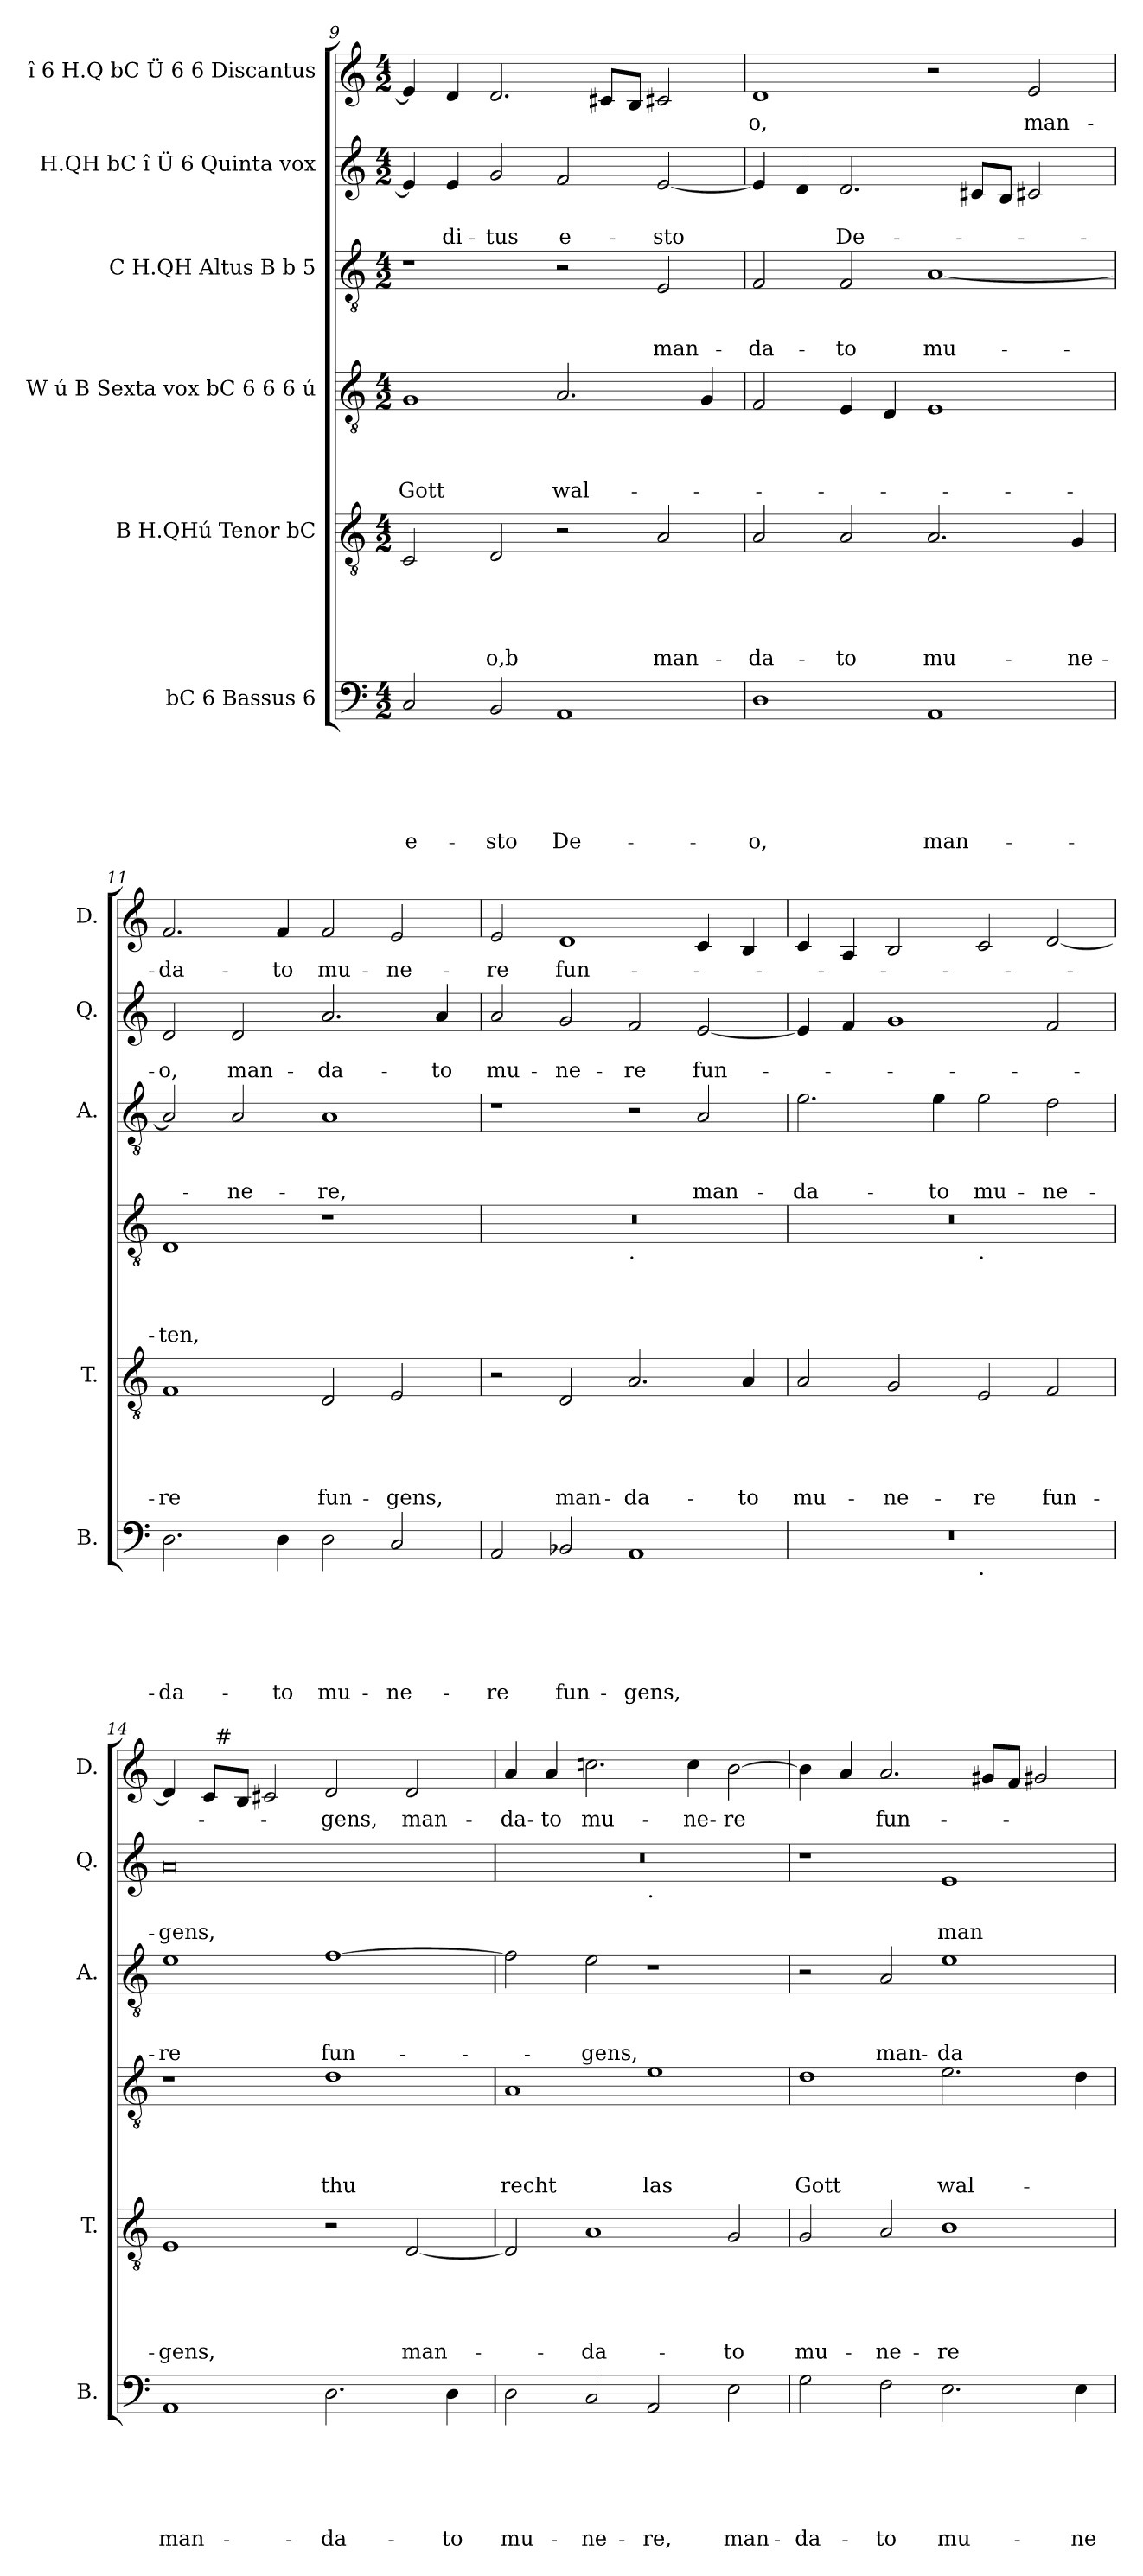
**kern	**text	**text	**text	**text	**text	**text	**kern	**text	**text	**text	**text	**text	**kern	**text	**text	**text	**text	**kern	**text	**text	**text	**kern	**text	**text	**kern	**text
*part6	*part6	*part6	*part6	*part6	*part6	*part6	*part5	*part5	*part5	*part5	*part5	*part5	*part4	*part4	*part4	*part4	*part4	*part3	*part3	*part3	*part3	*part2	*part2	*part2	*part1	*part1
*staff6	*staff6	*staff6	*staff6	*staff6	*staff6	*staff6	*staff5	*staff5	*staff5	*staff5	*staff5	*staff5	*staff4	*staff4	*staff4	*staff4	*staff4	*staff3	*staff3	*staff3	*staff3	*staff2	*staff2	*staff2	*staff1	*staff1
*I"bC 6 Bassus 6	*	*	*	*	*	*	*I"B H.QHú Tenor bC	*	*	*	*	*	*I"W ú B Sexta vox bC 6 6 6 ú	*	*	*	*	*I"C H.QH Altus B b 5	*	*	*	*I"H.QH bC î Ü 6 Quinta vox	*	*	*I"î 6 H.Q bC Ü 6 6 Discantus	*
*I'B.	*	*	*	*	*	*	*I'T.	*	*	*	*	*	*	*	*	*	*	*I'A.	*	*	*	*I'Q.	*	*	*I'D.	*
*clefF4	*	*	*	*	*	*	*clefGv2	*	*	*	*	*	*clefGv2	*	*	*	*	*clefGv2	*	*	*	*clefG2	*	*	*clefG2	*
*k[]	*	*	*	*	*	*	*k[]	*	*	*	*	*	*k[]	*	*	*	*	*k[]	*	*	*	*k[]	*	*	*k[]	*
*C:	*	*	*	*	*	*	*C:	*	*	*	*	*	*C:	*	*	*	*	*C:	*	*	*	*C:	*	*	*C:	*
*M4/2	*	*	*	*	*	*	*M4/2	*	*	*	*	*	*M4/2	*	*	*	*	*M4/2	*	*	*	*M4/2	*	*	*M4/2	*
=9	=9	=9	=9	=9	=9	=9	=9	=9	=9	=9	=9	=9	=9	=9	=9	=9	=9	=9	=9	=9	=9	=9	=9	=9	=9	=9
!	!	!	!	!	!	!LO:LY:b	!	!	!	!	!	!	!	!	!	!	!LO:LY:b	!	!	!	!	!	!	!	!	!
2C/	.	.	.	.	.	e-	2C/	.	.	.	.	.	1G	.	.	.	Gott	1r	.	.	.	4e/]	.	.	4e/]	.
!	!	!	!	!	!	!	!	!	!	!	!	!	!	!	!	!	!	!	!	!	!	!	!	!LO:LY:b	!	!
.	.	.	.	.	.	.	.	.	.	.	.	.	.	.	.	.	.	.	.	.	.	4e/	.	-di-	4d/	.
!	!	!	!	!	!	!LO:LY:b	!	!	!	!	!	!LO:LY:b	!	!	!	!	!	!	!	!	!	!	!	!LO:LY:b	!	!
2BB/	.	.	.	.	.	-sto	2D/	.	.	.	.	-o,b	.	.	.	.	.	.	.	.	.	2g/	.	-tus	2.d/	.
!	!	!	!	!	!	!LO:LY:b	!	!	!	!	!	!	!	!	!	!	!LO:LY:b	!	!	!	!	!	!	!LO:LY:b	!	!
1AA	.	.	.	.	.	De-	2r	.	.	.	.	.	2.A/	.	.	.	wal-	2r	.	.	.	2f/	.	e-	.	.
.	.	.	.	.	.	.	.	.	.	.	.	.	.	.	.	.	.	.	.	.	.	.	.	.	8c#X/L	.
.	.	.	.	.	.	.	.	.	.	.	.	.	.	.	.	.	.	.	.	.	.	.	.	.	8B/J	.
!	!	!	!	!	!	!	!	!	!	!	!	!LO:LY:b	!	!	!	!	!	!	!	!	!LO:LY:b	!	!	!LO:LY:b	!	!
.	.	.	.	.	.	.	2A/	.	.	.	.	man-	.	.	.	.	.	2E/	.	.	man-	[<2e/	.	-sto	2c#X/	.
.	.	.	.	.	.	.	.	.	.	.	.	.	4G/	.	.	.	.	.	.	.	.	.	.	.	.	.
!!LO:LB:g=z
=10	=10	=10	=10	=10	=10	=10	=10	=10	=10	=10	=10	=10	=10	=10	=10	=10	=10	=10	=10	=10	=10	=10	=10	=10	=10	=10
!	!	!	!	!	!	!LO:LY:b	!	!	!	!	!	!LO:LY:b	!	!	!	!	!	!	!	!	!LO:LY:b	!	!	!	!	!LO:LY:b
1D	.	.	.	.	.	-o,	2A/	.	.	.	.	-da-	2F/	.	.	.	.	2F/	.	.	-da-	4e/]	.	.	1d	-o,
.	.	.	.	.	.	.	.	.	.	.	.	.	.	.	.	.	.	.	.	.	.	4d/	.	.	.	.
!	!	!	!	!	!	!	!	!	!	!	!	!LO:LY:b	!	!	!	!	!	!	!	!	!LO:LY:b	!	!	!LO:LY:b	!	!
.	.	.	.	.	.	.	2A/	.	.	.	.	-to	4E/	.	.	.	.	2F/	.	.	-to	2.d/	.	De-	.	.
.	.	.	.	.	.	.	.	.	.	.	.	.	4D/	.	.	.	.	.	.	.	.	.	.	.	.	.
!	!	!	!	!	!	!LO:LY:b	!	!	!	!	!	!LO:LY:b	!	!	!	!	!	!	!	!	!LO:LY:b	!	!	!	!	!
1AA	.	.	.	.	.	man-	2.A/	.	.	.	.	mu-	1E	.	.	.	.	[<1A	.	.	mu-	.	.	.	2r	.
.	.	.	.	.	.	.	.	.	.	.	.	.	.	.	.	.	.	.	.	.	.	8c#X/L	.	.	.	.
.	.	.	.	.	.	.	.	.	.	.	.	.	.	.	.	.	.	.	.	.	.	8B/J	.	.	.	.
!	!	!	!	!	!	!	!	!	!	!	!	!	!	!	!	!	!	!	!	!	!	!	!	!	!	!LO:LY:b
.	.	.	.	.	.	.	.	.	.	.	.	.	.	.	.	.	.	.	.	.	.	2c#X/	.	.	2e/	man-
!	!	!	!	!	!	!	!	!	!	!	!	!LO:LY:b	!	!	!	!	!	!	!	!	!	!	!	!	!	!
.	.	.	.	.	.	.	4G/	.	.	.	.	-ne-	.	.	.	.	.	.	.	.	.	.	.	.	.	.
=11	=11	=11	=11	=11	=11	=11	=11	=11	=11	=11	=11	=11	=11	=11	=11	=11	=11	=11	=11	=11	=11	=11	=11	=11	=11	=11
!	!	!	!	!	!	!LO:LY:b	!	!	!	!	!	!LO:LY:b	!	!	!	!	!LO:LY:b	!	!	!	!	!	!	!LO:LY:b	!	!LO:LY:b
2.D\	.	.	.	.	.	-da-	1F	.	.	.	.	-re	1D	.	.	.	-ten,	2A/]	.	.	.	2d/	.	-o,	2.f/	-da-
!	!	!	!	!	!	!	!	!	!	!	!	!	!	!	!	!	!	!	!	!	!LO:LY:b	!	!	!LO:LY:b	!	!
.	.	.	.	.	.	.	.	.	.	.	.	.	.	.	.	.	.	2A/	.	.	-ne-	2d/	.	man-	.	.
!	!	!	!	!	!	!LO:LY:b	!	!	!	!	!	!	!	!	!	!	!	!	!	!	!	!	!	!	!	!LO:LY:b
4D\	.	.	.	.	.	-to	.	.	.	.	.	.	.	.	.	.	.	.	.	.	.	.	.	.	4f/	-to
!	!	!	!	!	!	!LO:LY:b	!	!	!	!	!	!LO:LY:b	!	!	!	!	!	!	!	!	!LO:LY:b	!	!	!LO:LY:b	!	!LO:LY:b
2D\	.	.	.	.	.	mu-	2D/	.	.	.	.	fun-	1r	.	.	.	.	1A	.	.	-re,	2.a/	.	-da-	2f/	mu-
!	!	!	!	!	!	!LO:LY:b	!	!	!	!	!	!LO:LY:b	!	!	!	!	!	!	!	!	!	!	!	!	!	!LO:LY:b
2C/	.	.	.	.	.	-ne-	2E/	.	.	.	.	-gens,	.	.	.	.	.	.	.	.	.	.	.	.	2e/	-ne-
!	!	!	!	!	!	!	!	!	!	!	!	!	!	!	!	!	!	!	!	!	!	!	!	!LO:LY:b	!	!
.	.	.	.	.	.	.	.	.	.	.	.	.	.	.	.	.	.	.	.	.	.	4a/	.	-to	.	.
=12	=12	=12	=12	=12	=12	=12	=12	=12	=12	=12	=12	=12	=12	=12	=12	=12	=12	=12	=12	=12	=12	=12	=12	=12	=12	=12
!	!	!	!	!	!	!LO:LY:b	!	!	!	!	!	!	!	!	!	!	!	!	!	!	!	!	!	!LO:LY:b	!	!LO:LY:b
*	*	*	*	*	*	*	*	*	*	*	*	*	*^	*	*	*	*	*	*	*	*	*	*	*	*	*
2AA/	.	.	.	.	.	-re	2r	.	.	.	.	.	0r	1ryy	.	.	.	.	1r	.	.	.	2a/	.	mu-	2e/	-re
!	!	!	!	!	!	!LO:LY:b	!	!	!	!	!	!LO:LY:b	!	!	!	!	!	!	!	!	!	!	!	!	!LO:LY:b	!	!LO:LY:b
2BB-X/	.	.	.	.	.	fun-	2D/	.	.	.	.	man-	.	.	.	.	.	.	.	.	.	.	2g/	.	-ne-	1d	fun-
!	!	!	!	!	!	!	!	!	!	!	!	!	!	!LO:TX:b:t=.	!	!	!	!	!	!	!	!	!	!	!	!	!
!	!	!	!	!	!	!LO:LY:b	!	!	!	!	!	!LO:LY:b	!	!	!	!	!	!	!	!	!	!	!	!	!LO:LY:b	!	!
1AA	.	.	.	.	.	-gens,	2.A/	.	.	.	.	-da-	.	1ryy	.	.	.	.	2r	.	.	.	2f/	.	-re	.	.
!	!	!	!	!	!	!	!	!	!	!	!	!	!	!	!	!	!	!	!	!	!	!LO:LY:b	!	!	!LO:LY:b	!	!
.	.	.	.	.	.	.	.	.	.	.	.	.	.	.	.	.	.	.	2A/	.	.	man-	[<2e/	.	fun-	4c/	.
!	!	!	!	!	!	!	!	!	!	!	!	!LO:LY:b	!	!	!	!	!	!	!	!	!	!	!	!	!	!	!
.	.	.	.	.	.	.	4A/	.	.	.	.	-to	.	.	.	.	.	.	.	.	.	.	.	.	.	4B/	.
=13	=13	=13	=13	=13	=13	=13	=13	=13	=13	=13	=13	=13	=13	=13	=13	=13	=13	=13	=13	=13	=13	=13	=13	=13	=13	=13	=13
!	!	!	!	!	!	!	!	!	!	!	!	!LO:LY:b	!	!	!	!	!	!	!	!	!	!LO:LY:b	!	!	!	!	!
*^	*	*	*	*	*	*	*	*	*	*	*	*	*	*	*	*	*	*	*	*	*	*	*	*	*	*	*
0r	1ryy	.	.	.	.	.	.	2A/	.	.	.	.	mu-	0r	1ryy	.	.	.	.	2.e\	.	.	-da-	4e/]	.	.	4c/	.
.	.	.	.	.	.	.	.	.	.	.	.	.	.	.	.	.	.	.	.	.	.	.	.	4f/	.	.	4A/	.
!	!	!	!	!	!	!	!	!	!	!	!	!	!LO:LY:b	!	!	!	!	!	!	!	!	!	!	!	!	!	!	!
.	.	.	.	.	.	.	.	2G/	.	.	.	.	-ne-	.	.	.	.	.	.	.	.	.	.	1g	.	.	2B/	.
!	!	!	!	!	!	!	!	!	!	!	!	!	!	!	!	!	!	!	!	!	!	!	!LO:LY:b	!	!	!	!	!
.	.	.	.	.	.	.	.	.	.	.	.	.	.	.	.	.	.	.	.	4e\	.	.	-to	.	.	.	.	.
!	!	!	!	!	!	!	!	!	!	!	!	!	!	!	!LO:TX:b:t=.	!	!	!	!	!	!	!	!	!	!	!	!	!
!	!LO:TX:b:t=.	!	!	!	!	!	!	!	!	!	!	!	!	!	!	!	!	!	!	!	!	!	!	!	!	!	!	!
!	!	!	!	!	!	!	!	!	!	!	!	!	!LO:LY:b	!	!	!	!	!	!	!	!	!	!LO:LY:b	!	!	!	!	!
.	1ryy	.	.	.	.	.	.	2E/	.	.	.	.	-re	.	1ryy	.	.	.	.	2e\	.	.	mu-	.	.	.	2c/	.
!	!	!	!	!	!	!	!	!	!	!	!	!	!LO:LY:b	!	!	!	!	!	!	!	!	!	!LO:LY:b	!	!	!	!	!
.	.	.	.	.	.	.	.	2F/	.	.	.	.	fun-	.	.	.	.	.	.	2d\	.	.	-ne-	2f/	.	.	[<2d/	.
=14	=14	=14	=14	=14	=14	=14	=14	=14	=14	=14	=14	=14	=14	=14	=14	=14	=14	=14	=14	=14	=14	=14	=14	=14	=14	=14	=14	=14
!	!	!	!	!	!	!	!LO:LY:b	!	!	!	!	!	!LO:LY:b	!	!	!	!	!	!	!	!	!	!LO:LY:b	!	!	!LO:LY:b	!	!
*v	*v	*	*	*	*	*	*	*	*	*	*	*	*	*v	*v	*	*	*	*	*	*	*	*	*	*	*	*^	*
1AA	.	.	.	.	.	man-	1E	.	.	.	.	-gens,	1r	.	.	.	.	1e	.	.	-re	0a	.	-gens,	4d/]	4ryy	.
.	.	.	.	.	.	.	.	.	.	.	.	.	.	.	.	.	.	.	.	.	.	.	.	.	8c/L	32ryy	.
!	!	!	!	!	!	!	!	!	!	!	!	!	!	!	!	!	!	!	!	!	!	!	!	!	!	!LO:TX:a:t=#	!
.	.	.	.	.	.	.	.	.	.	.	.	.	.	.	.	.	.	.	.	.	.	.	.	.	.	1ryy	.
.	.	.	.	.	.	.	.	.	.	.	.	.	.	.	.	.	.	.	.	.	.	.	.	.	8B/J	.	.
.	.	.	.	.	.	.	.	.	.	.	.	.	.	.	.	.	.	.	.	.	.	.	.	.	2c#X/	.	.
!	!	!	!	!	!	!LO:LY:b	!	!	!	!	!	!	!	!	!	!	!LO:LY:b	!	!	!	!LO:LY:b	!	!	!	!	!	!LO:LY:b
2.D\	.	.	.	.	.	-da-	2r	.	.	.	.	.	1d	.	.	.	thu	[>1f	.	.	fun-	.	.	.	2d/	.	-gens,
.	.	.	.	.	.	.	.	.	.	.	.	.	.	.	.	.	.	.	.	.	.	.	.	.	.	2ryy	.
!	!	!	!	!	!	!	!	!	!	!	!	!LO:LY:b	!	!	!	!	!	!	!	!	!	!	!	!	!	!	!LO:LY:b
.	.	.	.	.	.	.	[>2D/	.	.	.	.	man-	.	.	.	.	.	.	.	.	.	.	.	.	2d/	.	man-
!	!	!	!	!	!	!LO:LY:b	!	!	!	!	!	!	!	!	!	!	!	!	!	!	!	!	!	!	!	!	!
4D\	.	.	.	.	.	-to	.	.	.	.	.	.	.	.	.	.	.	.	.	.	.	.	.	.	.	.	.
.	.	.	.	.	.	.	.	.	.	.	.	.	.	.	.	.	.	.	.	.	.	.	.	.	.	8..ryy	.
!!LO:PB:g=z
=15	=15	=15	=15	=15	=15	=15	=15	=15	=15	=15	=15	=15	=15	=15	=15	=15	=15	=15	=15	=15	=15	=15	=15	=15	=15	=15	=15
!	!	!	!	!	!	!LO:LY:b	!	!	!	!	!	!	!	!	!	!	!LO:LY:b	!	!	!	!	!	!	!	!	!	!LO:LY:b
*	*	*	*	*	*	*	*	*	*	*	*	*	*	*	*	*	*	*	*	*	*	*^	*	*	*v	*v	*
2D\	.	.	.	.	.	mu-	2D/]	.	.	.	.	.	1A	.	.	.	recht	2f\]	.	.	.	0r	1ryy	.	.	4a/	-da-
!	!	!	!	!	!	!	!	!	!	!	!	!	!	!	!	!	!	!	!	!	!	!	!	!	!	!	!LO:LY:b
.	.	.	.	.	.	.	.	.	.	.	.	.	.	.	.	.	.	.	.	.	.	.	.	.	.	4a/	-to
!	!	!	!	!	!	!LO:LY:b	!	!	!	!	!	!LO:LY:b	!	!	!	!	!	!	!	!	!LO:LY:b	!	!	!	!	!	!LO:LY:b
2C/	.	.	.	.	.	-ne-	1A	.	.	.	.	-da-	.	.	.	.	.	2e\	.	.	-gens,	.	.	.	.	2.ccn\	mu-
!	!	!	!	!	!	!	!	!	!	!	!	!	!	!	!	!	!	!	!	!	!	!	!LO:TX:b:t=.	!	!	!	!
!	!	!	!	!	!	!LO:LY:b	!	!	!	!	!	!	!	!	!	!	!LO:LY:b	!	!	!	!	!	!	!	!	!	!
2AA/	.	.	.	.	.	-re,	.	.	.	.	.	.	1e	.	.	.	las	1r	.	.	.	.	1ryy	.	.	.	.
!	!	!	!	!	!	!	!	!	!	!	!	!	!	!	!	!	!	!	!	!	!	!	!	!	!	!	!LO:LY:b
.	.	.	.	.	.	.	.	.	.	.	.	.	.	.	.	.	.	.	.	.	.	.	.	.	.	4cc\	-ne-
!	!	!	!	!	!	!LO:LY:b	!	!	!	!	!	!LO:LY:b	!	!	!	!	!	!	!	!	!	!	!	!	!	!	!LO:LY:b
2E\	.	.	.	.	.	man-	2G/	.	.	.	.	-to	.	.	.	.	.	.	.	.	.	.	.	.	.	[>2b\	-re
=16	=16	=16	=16	=16	=16	=16	=16	=16	=16	=16	=16	=16	=16	=16	=16	=16	=16	=16	=16	=16	=16	=16	=16	=16	=16	=16	=16
!	!	!	!	!	!	!LO:LY:b	!	!	!	!	!	!LO:LY:b	!	!	!	!	!LO:LY:b	!	!	!	!	!	!	!	!	!	!
*	*	*	*	*	*	*	*	*	*	*	*	*	*	*	*	*	*	*	*	*	*	*v	*v	*	*	*	*
2G\	.	.	.	.	.	-da-	2G/	.	.	.	.	mu-	1d	.	.	.	Gott	2r	.	.	.	1r	.	.	4b\]	.
.	.	.	.	.	.	.	.	.	.	.	.	.	.	.	.	.	.	.	.	.	.	.	.	.	4a/	.
!	!	!	!	!	!	!LO:LY:b	!	!	!	!	!	!LO:LY:b	!	!	!	!	!	!	!	!	!LO:LY:b	!	!	!	!	!LO:LY:b
2F\	.	.	.	.	.	-to	2A/	.	.	.	.	-ne-	.	.	.	.	.	2A/	.	.	man-	.	.	.	2.a/	fun-
!	!	!	!	!	!	!LO:LY:b	!	!	!	!	!	!LO:LY:b	!	!	!	!	!LO:LY:b	!	!	!	!LO:LY:b	!	!	!LO:LY:b	!	!
2.E\	.	.	.	.	.	mu-	1B	.	.	.	.	-re	2.e\	.	.	.	wal-	1e	.	.	-da-	1e	.	man-	.	.
.	.	.	.	.	.	.	.	.	.	.	.	.	.	.	.	.	.	.	.	.	.	.	.	.	8g#X/L	.
.	.	.	.	.	.	.	.	.	.	.	.	.	.	.	.	.	.	.	.	.	.	.	.	.	8f/J	.
.	.	.	.	.	.	.	.	.	.	.	.	.	.	.	.	.	.	.	.	.	.	.	.	.	2g#X/	.
!	!	!	!	!	!	!LO:LY:b	!	!	!	!	!	!	!	!	!	!	!	!	!	!	!	!	!	!	!	!
4E\	.	.	.	.	.	-ne-	.	.	.	.	.	.	4d\	.	.	.	.	.	.	.	.	.	.	.	.	.
=	=	=	=	=	=	=	=	=	=	=	=	=	=	=	=	=	=	=	=	=	=	=	=	=	=	=
*-	*-	*-	*-	*-	*-	*-	*-	*-	*-	*-	*-	*-	*-	*-	*-	*-	*-	*-	*-	*-	*-	*-	*-	*-	*-	*-
